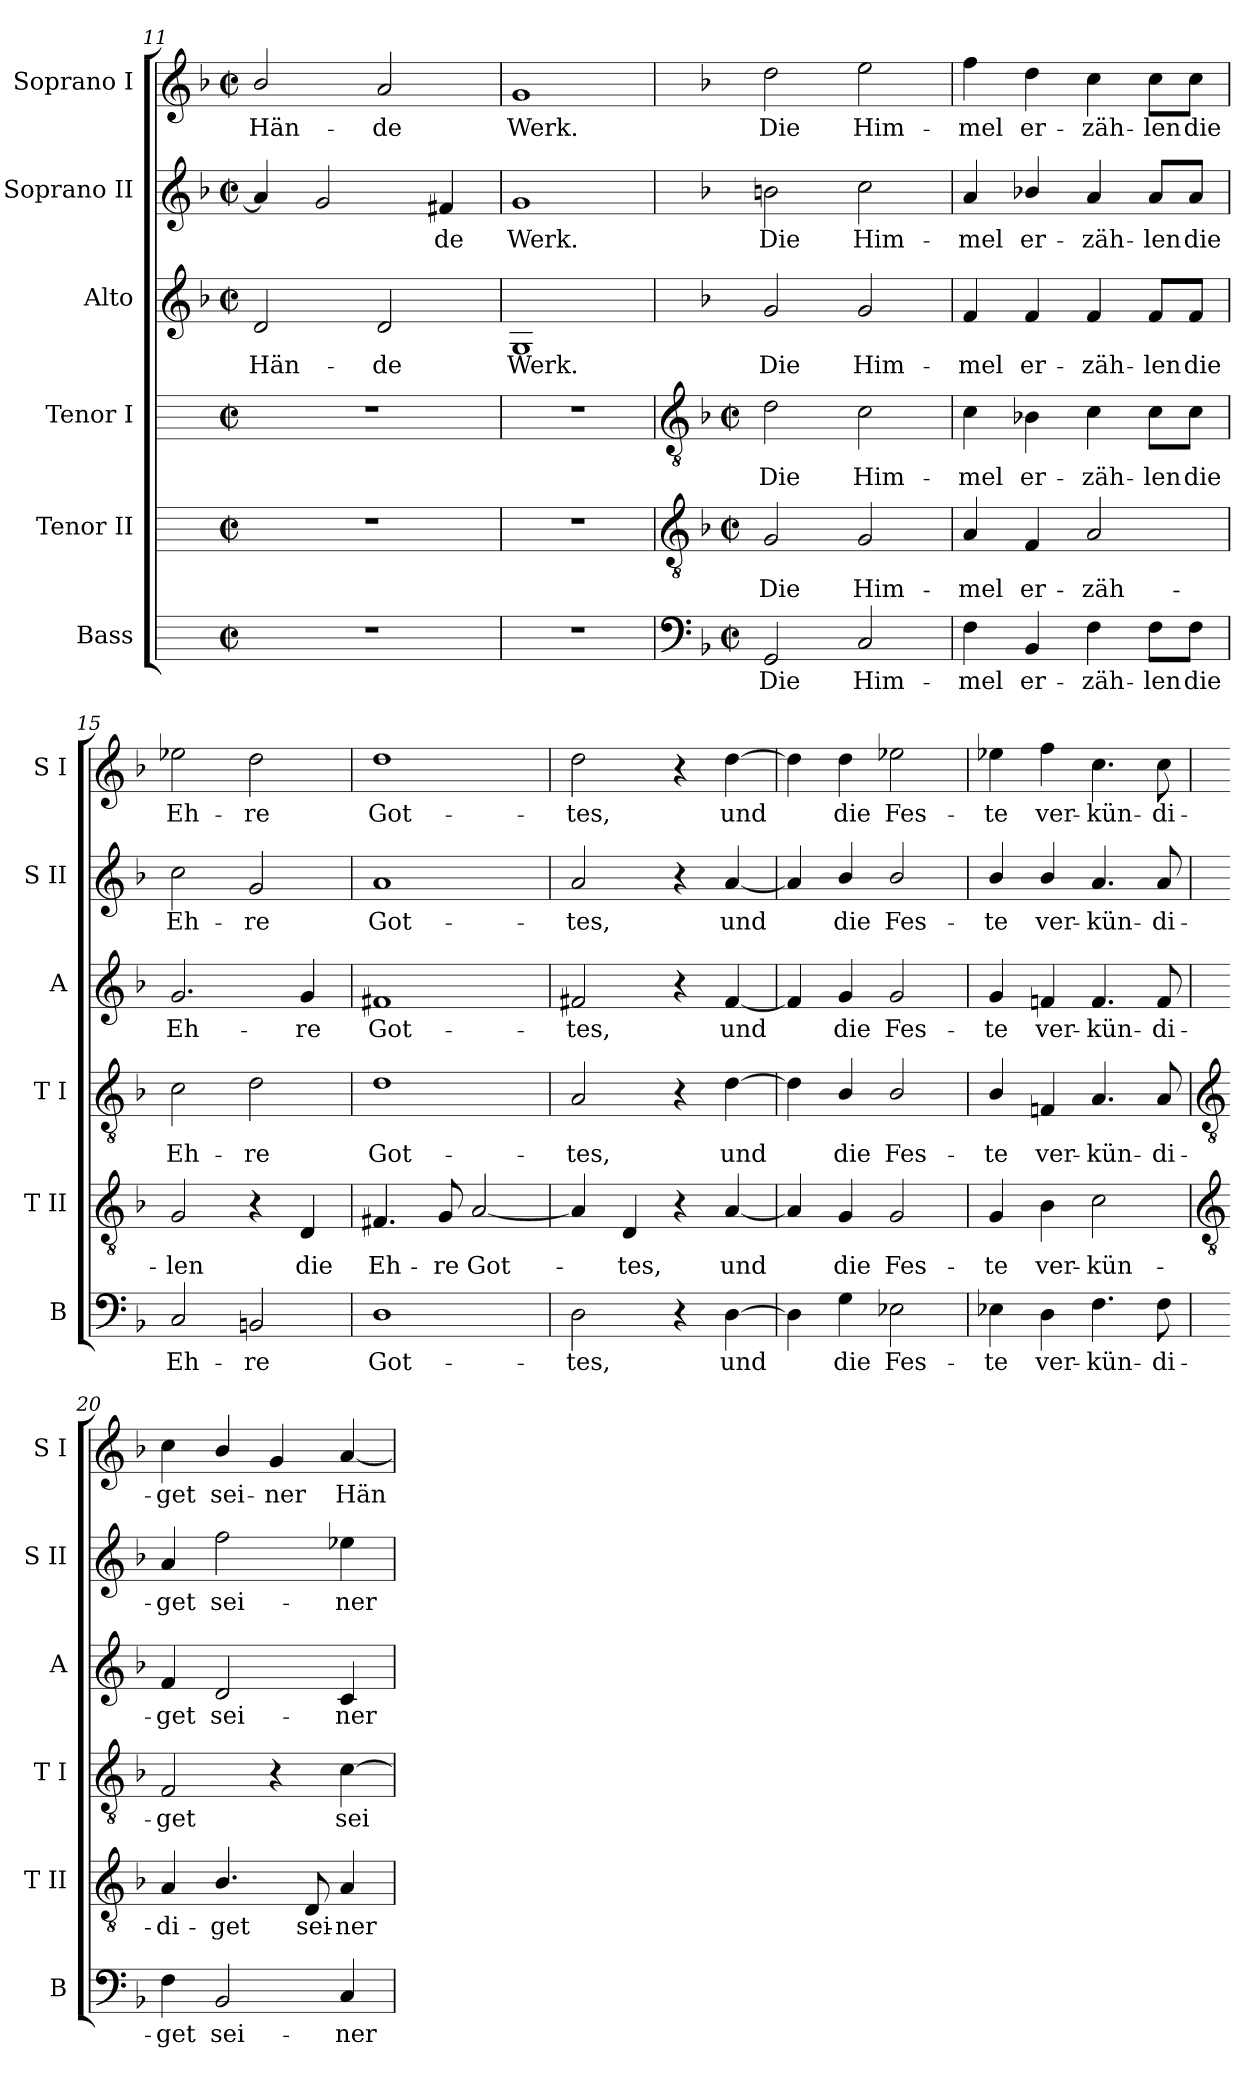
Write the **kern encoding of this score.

**kern	**text	**kern	**text	**kern	**text	**kern	**text	**kern	**text	**kern	**text
*part6	*part6	*part5	*part5	*part4	*part4	*part3	*part3	*part2	*part2	*part1	*part1
*staff6	*staff6	*staff5	*staff5	*staff4	*staff4	*staff3	*staff3	*staff2	*staff2	*staff1	*staff1
*I"Bass	*	*I"Tenor II	*	*I"Tenor I	*	*I"Alto	*	*I"Soprano II	*	*I"Soprano I	*
*I'B	*	*I'T II	*	*I'T I	*	*I'A	*	*I'S II	*	*I'S I	*
*	*	*	*	*	*	*clefG2	*	*clefG2	*	*clefG2	*
*	*	*	*	*	*	*k[b-]	*	*k[b-]	*	*k[b-]	*
*	*	*	*	*	*	*F:	*	*F:	*	*F:	*
*M2/2	*	*M2/2	*	*M2/2	*	*M2/2	*	*M2/2	*	*M2/2	*
*met(c|)	*	*met(c|)	*	*met(c|)	*	*met(c|)	*	*met(c|)	*	*met(c|)	*
=11	=11	=11	=11	=11	=11	=11	=11	=11	=11	=11	=11
!	!	!	!	!	!	!	!LO:LY:b	!	!	!	!LO:LY:b
1r	.	1r	.	1r	.	2d	Hän-	4a]	.	2b-/	Hän-
.	.	.	.	.	.	.	.	2g	.	.	.
!	!	!	!	!	!	!	!LO:LY:b	!	!	!	!LO:LY:b
.	.	.	.	.	.	2d	-de	.	.	2a	-de
!	!	!	!	!	!	!	!	!	!LO:LY:b	!	!
.	.	.	.	.	.	.	.	4f#X	de	.	.
=12	=12	=12	=12	=12	=12	=12	=12	=12	=12	=12	=12
!	!	!	!	!	!	!	!LO:LY:b	!	!LO:LY:b	!	!LO:LY:b
1r	.	1r	.	1r	.	1G	Werk.	1g	Werk.	1g	Werk.
!!LO:LB:g=z
=13	=13	=13	=13	=13	=13	=13	=13	=13	=13	=13	=13
*clefF4	*	*clefGv2	*	*clefGv2	*	*	*	*	*	*	*
*k[b-]	*	*k[b-]	*	*k[b-]	*	*	*	*	*	*	*
*F:	*	*F:	*	*F:	*	*	*	*	*	*	*
*M2/2	*	*M2/2	*	*M2/2	*	*	*	*	*	*	*
*met(c|)	*	*met(c|)	*	*met(c|)	*	*	*	*	*	*	*
!	!LO:LY:b	!	!LO:LY:b	!	!LO:LY:b	!	!LO:LY:b	!	!LO:LY:b	!	!LO:LY:b
2GG	Die	2G	Die	2d	Die	2g	Die	2bn	Die	2dd	Die
!	!LO:LY:b	!	!LO:LY:b	!	!LO:LY:b	!	!LO:LY:b	!	!LO:LY:b	!	!LO:LY:b
2C	Him-	2G	Him-	2c	Him-	2g	Him-	2cc	Him-	2ee	Him-
=14	=14	=14	=14	=14	=14	=14	=14	=14	=14	=14	=14
!	!LO:LY:b	!	!LO:LY:b	!	!LO:LY:b	!	!LO:LY:b	!	!LO:LY:b	!	!LO:LY:b
4F	-mel	4A	-mel	4c	-mel	4f	-mel	4a	-mel	4ff	-mel
!	!LO:LY:b	!	!LO:LY:b	!	!LO:LY:b	!	!LO:LY:b	!	!LO:LY:b	!	!LO:LY:b
4BB-	er-	4F	er-	4B-X	er-	4f	er-	4b-X/	er-	4dd	er-
!	!LO:LY:b	!	!LO:LY:b	!	!LO:LY:b	!	!LO:LY:b	!	!LO:LY:b	!	!LO:LY:b
4F	-zäh-	2A	-zäh-	4c	-zäh-	4f	-zäh-	4a	-zäh-	4cc	-zäh-
!	!LO:LY:b	!	!	!	!LO:LY:b	!	!LO:LY:b	!	!LO:LY:b	!	!LO:LY:b
8F\L	-len	.	.	8c\L	-len	8f/L	-len	8a/L	-len	8cc\L	-len
!	!LO:LY:b	!	!	!	!LO:LY:b	!	!LO:LY:b	!	!LO:LY:b	!	!LO:LY:b
8F\J	die	.	.	8c\J	die	8f/J	die	8a/J	die	8cc\J	die
=15	=15	=15	=15	=15	=15	=15	=15	=15	=15	=15	=15
!	!LO:LY:b	!	!LO:LY:b	!	!LO:LY:b	!	!LO:LY:b	!	!LO:LY:b	!	!LO:LY:b
2C	Eh-	2G	-len	2c	Eh-	2.g	Eh-	2cc	Eh-	2ee-X	Eh-
!	!LO:LY:b	!	!	!	!LO:LY:b	!	!	!	!LO:LY:b	!	!LO:LY:b
2BBn	-re	4r	.	2d	-re	.	.	2g	-re	2dd	-re
!	!	!	!LO:LY:b	!	!	!	!LO:LY:b	!	!	!	!
.	.	4D	die	.	.	4g	-re	.	.	.	.
=16	=16	=16	=16	=16	=16	=16	=16	=16	=16	=16	=16
!	!LO:LY:b	!	!LO:LY:b	!	!LO:LY:b	!	!LO:LY:b	!	!LO:LY:b	!	!LO:LY:b
1D	Got-	4.F#X	Eh-	1d	Got-	1f#X	Got-	1a	Got-	1dd	Got-
!	!	!	!LO:LY:b	!	!	!	!	!	!	!	!
.	.	8G	-re	.	.	.	.	.	.	.	.
!	!	!	!LO:LY:b	!	!	!	!	!	!	!	!
.	.	[2A	Got-	.	.	.	.	.	.	.	.
=17	=17	=17	=17	=17	=17	=17	=17	=17	=17	=17	=17
!	!LO:LY:b	!	!	!	!LO:LY:b	!	!LO:LY:b	!	!LO:LY:b	!	!LO:LY:b
2D	-tes,	4A]	.	2A	-tes,	2f#X	-tes,	2a	-tes,	2dd	-tes,
!	!	!	!LO:LY:b	!	!	!	!	!	!	!	!
.	.	4D	tes,	.	.	.	.	.	.	.	.
4r	.	4r	.	4r	.	4r	.	4r	.	4r	.
!	!LO:LY:b	!	!LO:LY:b	!	!LO:LY:b	!	!LO:LY:b	!	!LO:LY:b	!	!LO:LY:b
[4D	und	[4A	und	[4d	und	[4f#	und	[4a	und	[4dd	und
=18	=18	=18	=18	=18	=18	=18	=18	=18	=18	=18	=18
4D]	.	4A]	.	4d]	.	4f#]	.	4a]	.	4dd]	.
!	!LO:LY:b	!	!LO:LY:b	!	!LO:LY:b	!	!LO:LY:b	!	!LO:LY:b	!	!LO:LY:b
4G	die	4G	die	4B-/	die	4g	die	4b-/	die	4dd	die
!	!LO:LY:b	!	!LO:LY:b	!	!LO:LY:b	!	!LO:LY:b	!	!LO:LY:b	!	!LO:LY:b
2E-X	Fes-	2G	Fes-	2B-/	Fes-	2g	Fes-	2b-/	Fes-	2ee-X	Fes-
=19	=19	=19	=19	=19	=19	=19	=19	=19	=19	=19	=19
!	!LO:LY:b	!	!LO:LY:b	!	!LO:LY:b	!	!LO:LY:b	!	!LO:LY:b	!	!LO:LY:b
4E-X	-te	4G	-te	4B-/	-te	4g	-te	4b-/	-te	4ee-X	-te
!	!LO:LY:b	!	!LO:LY:b	!	!LO:LY:b	!	!LO:LY:b	!	!LO:LY:b	!	!LO:LY:b
4D	ver-	4B-	ver-	4Fn	ver-	4fn	ver-	4b-/	ver-	4ff	ver-
!	!LO:LY:b	!	!LO:LY:b	!	!LO:LY:b	!	!LO:LY:b	!	!LO:LY:b	!	!LO:LY:b
4.F	-kün-	2c	-kün-	4.A	-kün-	4.f	-kün-	4.a	-kün-	4.cc	-kün-
!	!LO:LY:b	!	!	!	!LO:LY:b	!	!LO:LY:b	!	!LO:LY:b	!	!LO:LY:b
8F	-di-	.	.	8A	-di-	8f	-di-	8a	-di-	8cc	-di-
!!LO:LB:g=z
=20	=20	=20	=20	=20	=20	=20	=20	=20	=20	=20	=20
*	*	*clefGv2	*	*clefGv2	*	*	*	*	*	*	*
!	!LO:LY:b	!	!LO:LY:b	!	!LO:LY:b	!	!LO:LY:b	!	!LO:LY:b	!	!LO:LY:b
4F	-get	4A	-di-	2F	-get	4f	-get	4a	-get	4cc	-get
!	!LO:LY:b	!	!LO:LY:b	!	!	!	!LO:LY:b	!	!LO:LY:b	!	!LO:LY:b
2BB-	sei-	4.B-/	-get	.	.	2d	sei-	2ff	sei-	4b-/	sei-
!	!	!	!	!	!	!	!	!	!	!	!LO:LY:b
.	.	.	.	4r	.	.	.	.	.	4g	-ner
!	!	!	!LO:LY:b	!	!	!	!	!	!	!	!
.	.	8D	sei-	.	.	.	.	.	.	.	.
!	!LO:LY:b	!	!LO:LY:b	!	!LO:LY:b	!	!LO:LY:b	!	!LO:LY:b	!	!LO:LY:b
4C	-ner	4A	-ner	[4c	sei-	4c	-ner	4ee-X	-ner	[4a	Hän-
=	=	=	=	=	=	=	=	=	=	=	=
*-	*-	*-	*-	*-	*-	*-	*-	*-	*-	*-	*-
